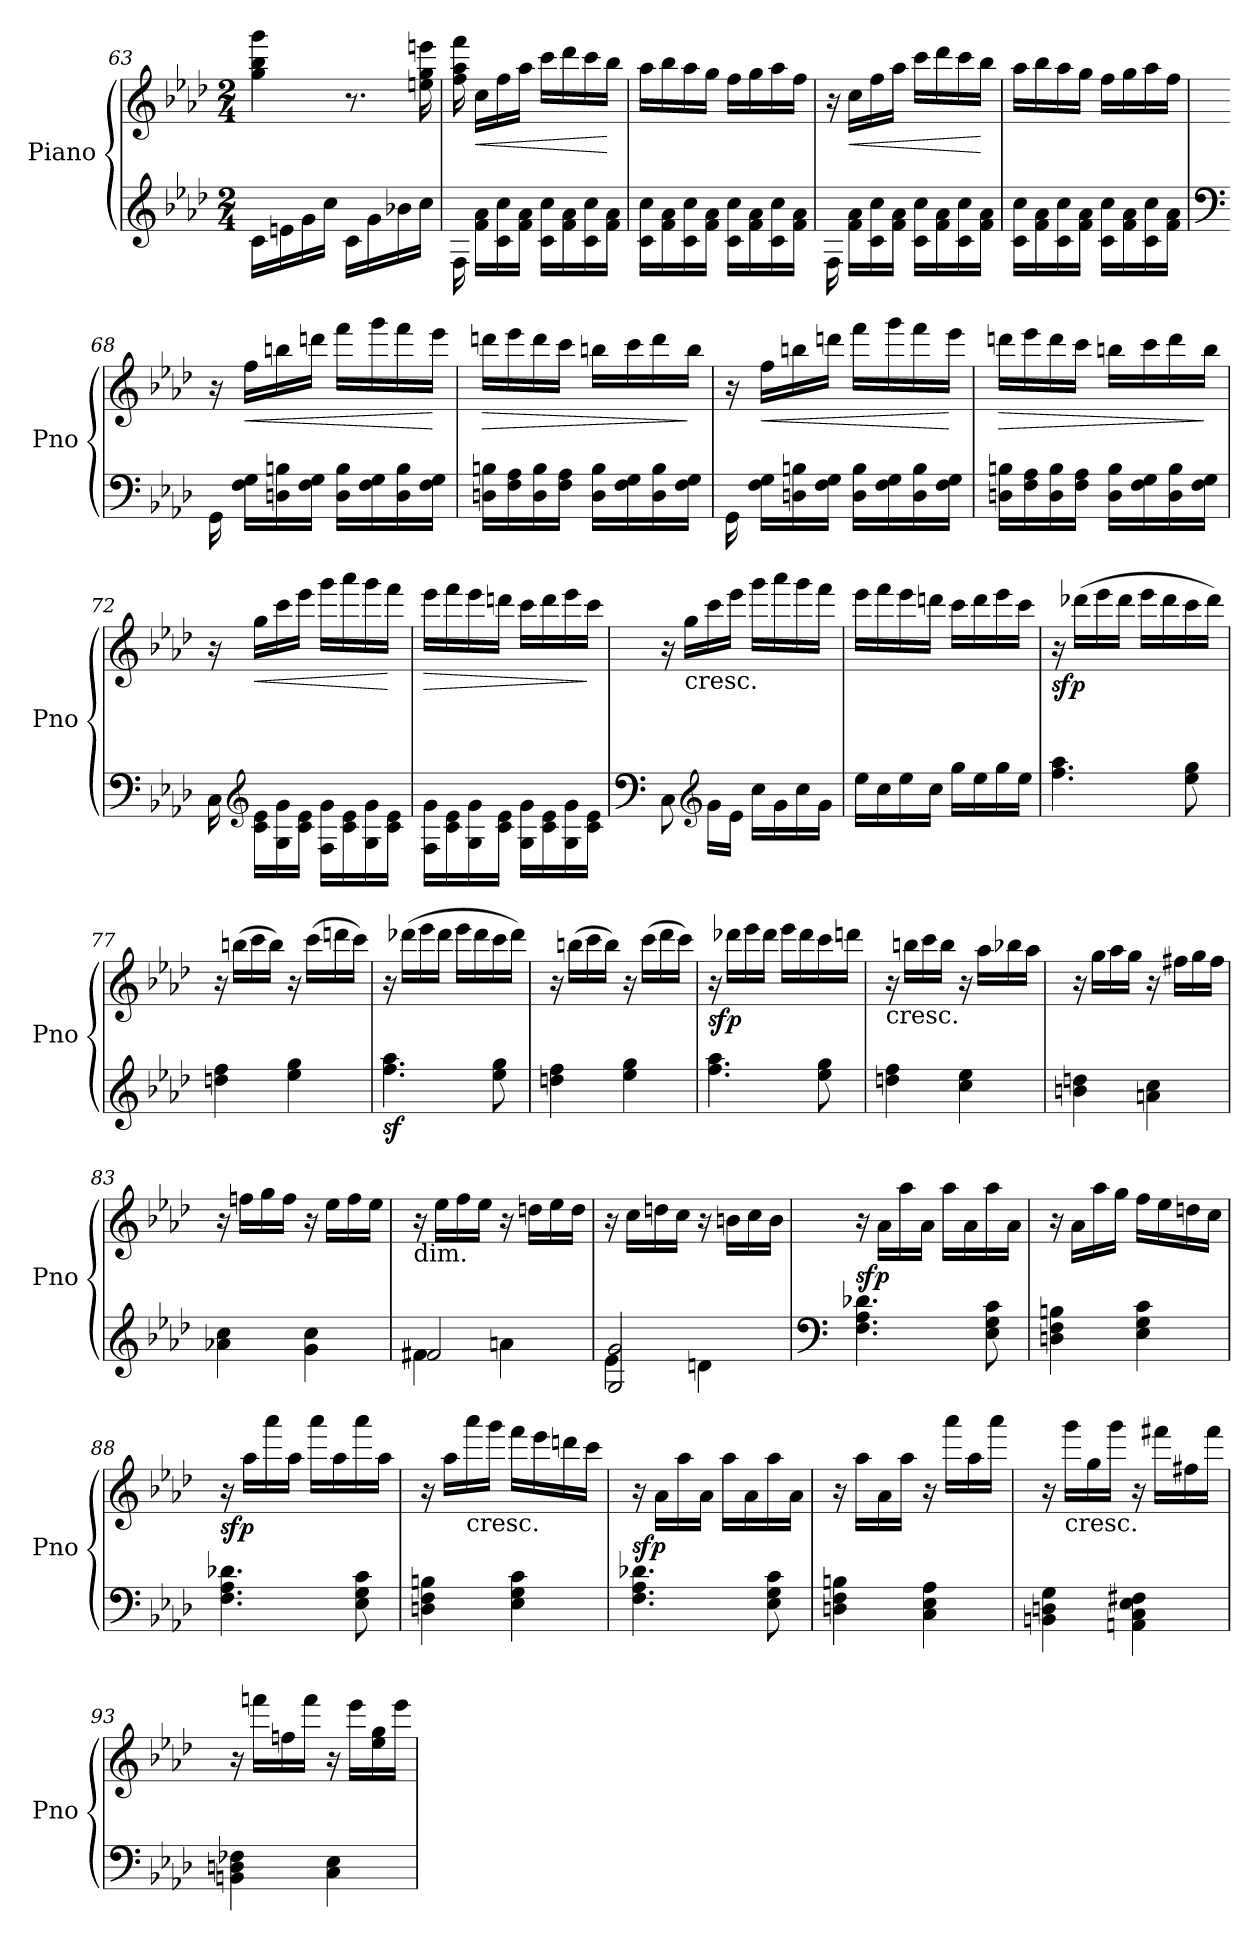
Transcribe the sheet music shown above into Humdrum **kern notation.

**kern	**kern	**dynam
*part1	*part1	*part1
*staff2	*staff1	*staff1/2
*I"Piano	*	*
*I'Pno	*	*
*clefG2	*clefG2	*
*k[b-e-a-d-]	*k[b-e-a-d-]	*
*f:	*f:	*
*M2/4	*M2/4	*
=63	=63	=63
*^	*	*
2ryy	16c\LL	4gg\ 4bb-\ 4ggg\	.
.	16en\	.	.
.	16g\	.	.
.	16cc\JJ	.	.
.	16c\LL	8.r	.
.	16g\	.	.
.	16b-X\	.	.
.	16cc\JJ	16een\ 16gg\ 16eeen\	.
=64	=64	=64	=64
2ryy	16F\	16ff\ 16aa-\ 16fff\	.
!	!	!	!LO:HP:b
.	16f\ 16a-\LL	16cc\LL	<
.	16c\ 16cc\	16ff\	.
.	16f\ 16a-\JJ	16aa-\JJ	.
.	16c\ 16cc\LL	16ccc\LL	.
.	16f\ 16a-\	16ddd-\	.
.	16c\ 16cc\	16ccc\	.
.	16f\ 16a-\JJ	16bb-\JJ	[
=65	=65	=65	=65
2ryy	16c\ 16cc\LL	16aa-\LL	.
.	16f\ 16a-\	16bb-\	.
.	16c\ 16cc\	16aa-\	.
.	16f\ 16a-\JJ	16gg\JJ	.
.	16c\ 16cc\LL	16ff\LL	.
.	16f\ 16a-\	16gg\	.
.	16c\ 16cc\	16aa-\	.
.	16f\ 16a-\JJ	16ff\JJ	.
!!LO:LB:g=z
=66	=66	=66	=66
2ryy	16F\	16r	.
!	!	!	!LO:HP:b
.	16f\ 16a-\LL	16cc\LL	<
.	16c\ 16cc\	16ff\	.
.	16f\ 16a-\JJ	16aa-\JJ	.
.	16c\ 16cc\LL	16ccc\LL	.
.	16f\ 16a-\	16ddd-\	.
.	16c\ 16cc\	16ccc\	.
.	16f\ 16a-\JJ	16bb-\JJ	[
=67	=67	=67	=67
2ryy	16c\ 16cc\LL	16aa-\LL	.
.	16f\ 16a-\	16bb-\	.
.	16c\ 16cc\	16aa-\	.
.	16f\ 16a-\JJ	16gg\JJ	.
.	16c\ 16cc\LL	16ff\LL	.
.	16f\ 16a-\	16gg\	.
.	16c\ 16cc\	16aa-\	.
.	16f\ 16a-\JJ	16ff\JJ	.
=68	=68	=68	=68
*clefF4	*	*	*
2ryy	16GG\	16r	.
!	!	!	!LO:HP:b
.	16F\ 16G\LL	16ff\LL	<
.	16Dn\ 16Bn\	16bbn\	.
.	16F\ 16G\JJ	16dddn\JJ	.
.	16D\ 16B\LL	16fff\LL	.
.	16F\ 16G\	16ggg\	.
.	16D\ 16B\	16fff\	.
.	16F\ 16G\JJ	16eee-\JJ	[
=69	=69	=69	=69
!	!	!	!LO:HP:b
2ryy	16Dn\ 16Bn\LL	16dddn\LL	>
.	16F\ 16A-\	16eee-\	.
.	16D\ 16B\	16ddd\	.
.	16F\ 16A-\JJ	16ccc\JJ	.
.	16D\ 16B\LL	16bbn\LL	.
.	16F\ 16G\	16ccc\	.
.	16D\ 16B\	16ddd\	.
.	16F\ 16G\JJ	16bb\JJ	]
!!LO:LB:g=z
=70	=70	=70	=70
2ryy	16GG\	16r	.
!	!	!	!LO:HP:b
.	16F\ 16G\LL	16ff\LL	<
.	16Dn\ 16Bn\	16bbn\	.
.	16F\ 16G\JJ	16dddn\JJ	.
.	16D\ 16B\LL	16fff\LL	.
.	16F\ 16G\	16ggg\	.
.	16D\ 16B\	16fff\	.
.	16F\ 16G\JJ	16eee-\JJ	[
=71	=71	=71	=71
!	!	!	!LO:HP:b
2ryy	16Dn\ 16Bn\LL	16dddn\LL	>
.	16F\ 16A-\	16eee-\	.
.	16D\ 16B\	16ddd\	.
.	16F\ 16A-\JJ	16ccc\JJ	.
.	16D\ 16B\LL	16bbn\LL	.
.	16F\ 16G\	16ccc\	.
.	16D\ 16B\	16ddd\	.
.	16F\ 16G\JJ	16bb\JJ	]
=72	=72	=72	=72
2ryy	16C\	16r	.
*clefG2	*	*	*
!	!	!	!LO:HP:b
.	16c\ 16e-\LL	16gg\LL	<
.	16G\ 16g\	16ccc\	.
.	16c\ 16e-\JJ	16eee-\JJ	.
.	16F\ 16g\LL	16ggg\LL	.
.	16c\ 16e-\	16aaa-\	.
.	16G\ 16g\	16ggg\	.
.	16c\ 16e-\JJ	16fff\JJ	[
=73	=73	=73	=73
!	!	!	!LO:HP:b
2ryy	16F\ 16g\LL	16eee-\LL	>
.	16c\ 16e-\	16fff\	.
.	16G\ 16g\	16eee-\	.
.	16c\ 16e-\JJ	16dddn\JJ	.
.	16G\ 16g\LL	16ccc\LL	.
.	16c\ 16e-\	16ddd\	.
.	16G\ 16g\	16eee-\	.
.	16c\ 16e-\JJ	16ccc\JJ	]
!!LO:PB:g=z
=74	=74	=74	=74
*clefF4	*	*	*
2ryy	8C\	16r	.
!	!	!LO:TX:b:t=cresc.	!
.	.	16gg\LL	.
*clefG2	*	*	*
.	16g\LL	16ccc\	.
.	16e-\JJ	16eee-\JJ	.
.	16cc\LL	16ggg\LL	.
.	16g\	16aaa-\	.
.	16cc\	16ggg\	.
.	16g\JJ	16fff\JJ	.
=75	=75	=75	=75
2ryy	16ee-\LL	16eee-\LL	.
.	16cc\	16fff\	.
.	16ee-\	16eee-\	.
.	16cc\JJ	16dddn\JJ	.
.	16gg\LL	16ccc\LL	.
.	16ee-\	16ddd\	.
.	16gg\	16eee-\	.
.	16ee-\JJ	16ccc\JJ	.
=76	=76	=76	=76
!	!	!	!LO:DY:b
2ryy	4.ff\ 4.aa-\	16r	sfp
.	.	(>16ddd-X\LL	.
.	.	16eee-\	.
.	.	16ddd-\JJ	.
.	.	16eee-\LL	.
.	.	16ddd-\	.
.	8ee-\ 8gg\	16ccc\	.
.	.	16ddd-\JJ)	.
=77	=77	=77	=77
2ryy	4ddn\ 4ff\	16r	.
.	.	(>16bbn\LL	.
.	.	16ccc\	.
.	.	16bb\JJ)	.
.	4ee-\ 4gg\	16r	.
.	.	(>16ccc\LL	.
.	.	16dddn\	.
.	.	16ccc\JJ)	.
!!LO:LB:g=z
=78	=78	=78	=78
!	!	!	!LO:DY:b=2
2ryy	4.ff\ 4.aa-\	16r	sf
.	.	(>16ddd-X\LL	.
.	.	16eee-\	.
.	.	16ddd-\JJ	.
.	.	16eee-\LL	.
.	.	16ddd-\	.
.	8ee-\ 8gg\	16ccc\	.
.	.	16ddd-\JJ)	.
=79	=79	=79	=79
2ryy	4ddn\ 4ff\	16r	.
.	.	(>16bbn\LL	.
.	.	16ccc\	.
.	.	16bb\JJ)	.
.	4ee-\ 4gg\	16r	.
.	.	(>16ccc\LL	.
.	.	16ddd-\	.
.	.	16ccc\JJ)	.
=80	=80	=80	=80
!	!	!	!LO:DY:b
2ryy	4.ff\ 4.aa-\	16r	sfp
.	.	16ddd-X\LL	.
.	.	16eee-\	.
.	.	16ddd-\JJ	.
.	.	16eee-\LL	.
.	.	16ddd-\	.
.	8ee-\ 8gg\	16ccc\	.
.	.	16dddn\JJ	.
=81	=81	=81	=81
!	!	!LO:TX:b:t=cresc.	!
2ryy	4ddn\ 4ff\	16r	.
.	.	16bbn\LL	.
.	.	16ccc\	.
.	.	16bb\JJ	.
.	4cc\ 4ee-\	16r	.
.	.	16aa-\LL	.
.	.	16bb-X\	.
.	.	16aa-\JJ	.
!!LO:LB:g=z
=82	=82	=82	=82
2ryy	4bn\ 4ddn\	16r	.
.	.	16gg\LL	.
.	.	16aa-\	.
.	.	16gg\JJ	.
.	4an\ 4cc\	16r	.
.	.	16ff#X\LL	.
.	.	16gg\	.
.	.	16ff#\JJ	.
=83	=83	=83	=83
2ryy	4a-X\ 4cc\	16r	.
.	.	16ffn\LL	.
.	.	16gg\	.
.	.	16ff\JJ	.
.	4g\ 4cc\	16r	.
.	.	16ee-\LL	.
.	.	16ff\	.
.	.	16ee-\JJ	.
=84	=84	=84	=84
*	*^	*	*
!	!	!	!LO:TX:b:t=dim.	!
2ryy	4f#X\	2f#/	16r	.
.	.	.	16ee-\LL	.
.	.	.	16ff\	.
.	.	.	16ee-\JJ	.
.	4an\	.	16r	.
.	.	.	16ddn\LL	.
.	.	.	16ee-\	.
.	.	.	16dd\JJ	.
=85	=85	=85	=85	=85
2ryy	4e-\	2G/ 2g/	16r	.
.	.	.	16cc\LL	.
.	.	.	16ddn\	.
.	.	.	16cc\JJ	.
.	4dn\	.	16r	.
.	.	.	16bn\LL	.
.	.	.	16cc\	.
.	.	.	16b\JJ	.
*v	*v	*v	*	*
=86	=86	=86
*clefF4	*	*
*^	*	*
!	!	!	!LO:DY:b
2ryy	4.F\ 4.A-\ 4.d-X\	16r	sfp
.	.	16a-\LL	.
.	.	16aa-\	.
.	.	16a-\JJ	.
.	.	16aa-\LL	.
.	.	16a-\	.
.	8E-\ 8G\ 8c\	16aa-\	.
.	.	16a-\JJ	.
!!LO:LB:g=z
=87	=87	=87	=87
2ryy	4Dn\ 4F\ 4Bn\	16r	.
.	.	16a-\LL	.
.	.	16aa-\	.
.	.	16gg\JJ	.
.	4E-\ 4G\ 4c\	16ff\LL	.
.	.	16ee-\	.
.	.	16ddn\	.
.	.	16cc\JJ	.
=88	=88	=88	=88
!	!	!	!LO:DY:b
2ryy	4.F\ 4.A-\ 4.d-X\	16r	sfp
.	.	16aa-\LL	.
.	.	16aaa-\	.
.	.	16aa-\JJ	.
.	.	16aaa-\LL	.
.	.	16aa-\	.
.	8E-\ 8G\ 8c\	16aaa-\	.
.	.	16aa-\JJ	.
=89	=89	=89	=89
2ryy	4Dn\ 4F\ 4Bn\	16r	.
.	.	16aa-\LL	.
!	!	!LO:TX:b:t=cresc.	!
.	.	16aaa-\	.
.	.	16ggg\JJ	.
.	4E-\ 4G\ 4c\	16fff\LL	.
.	.	16eee-\	.
.	.	16dddn\	.
.	.	16ccc\JJ	.
=90	=90	=90	=90
!	!	!	!LO:DY:b
2ryy	4.F\ 4.A-\ 4.d-X\	16r	sfp
.	.	16a-\LL	.
.	.	16aa-\	.
.	.	16a-\JJ	.
.	.	16aa-\LL	.
.	.	16a-\	.
.	8E-\ 8G\ 8c\	16aa-\	.
.	.	16a-\JJ	.
!!LO:LB:g=z
=91	=91	=91	=91
2ryy	4Dn\ 4F\ 4Bn\	16r	.
.	.	16aa-\LL	.
.	.	16a-\	.
.	.	16aa-\JJ	.
.	4C\ 4E-\ 4A-\	16r	.
.	.	16aaa-\LL	.
.	.	16aa-\	.
.	.	16aaa-\JJ	.
=92	=92	=92	=92
2ryy	4BBn\ 4Dn\ 4G\	16r	.
!	!	!LO:TX:b:t=cresc.	!
.	.	16ggg\LL	.
.	.	16gg\	.
.	.	16ggg\JJ	.
.	4AAn\ 4C\ 4E-\ 4F#X\	16r	.
.	.	16fff#X\LL	.
.	.	16ff#X\	.
.	.	16fff#\JJ	.
=93	=93	=93	=93
2ryy	4BBn\ 4Dn\ 4F-X\	16r	.
.	.	16fffn\LL	.
.	.	16ffn\	.
.	.	16fff\JJ	.
.	4C\ 4E-\	16r	.
.	.	16eee-\LL	.
.	.	16ee-\ 16gg\	.
.	.	16eee-\JJ	.
*v	*v	*	*
=	=	=
*-	*-	*-
